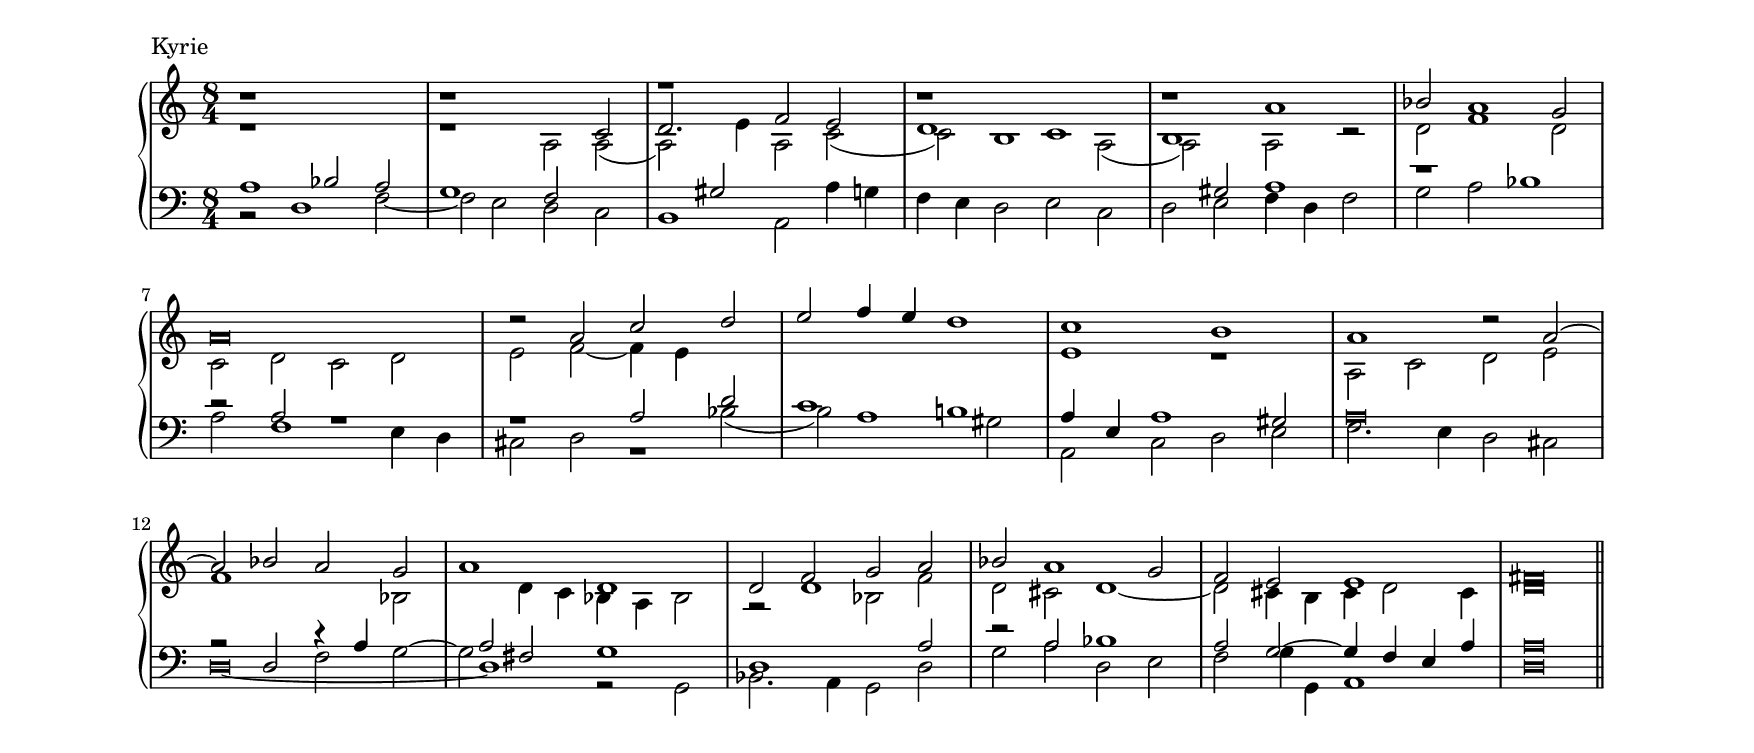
%! Title: Kyrie
%! Part: I
%! No: 3
%! Remark:

\version "2.22.1"
\include "italiano.ly"

%****************************************************************
% Start cut-&-pastable-section

%****************************************************************

\paper {
  % Set paper
  #(set-paper-size "a4landscape")
  indent = 0\mm
  line-width = 250\mm
  ragged-right = ##f
  line-width = #(- line-width (* mm 3.000000) (* mm 1))
}

\layout {
  \context {
    \Score
    \override SpacingSpanner.base-shortest-duration = #(ly:make-moment 1/8)
    \override SpacingSpanner.uniform-stretching = ##t
  }
}

%*****************************************
%  Set Header
%*****************************************
\header {
  %title = "KYRIE"
  %subtitle = "Kyrie"
  %subsubtitle = "Fiori Musicali"
  %composer = "G. Frescobaldi"
  %opus = "F.12/03"
  %tagline = "© 2022 Hautbois Project"
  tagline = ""
}

%*****************************************
% Start Voice
% Write the voices here
%*****************************************
MyMeter = \time 8/4
MyTempo = \tempo "Adantino"
MyKey = \key do \major
PieceName = "Kyrie"
MyFinalBar = \bar "||"

PieceIIIS = \relative la' {
  % bar 1 - 4
  si1*2\rest | si1*2\rest | re1*2\rest | si1*2\rest |
  
  % bar 5 - 8
  si1\rest la1 | sib2 la1 sol2 |
  \once \override NoteHead.style = #'baroque
  la\breve*1 | 
  re2\rest la do re |
  
  % bar 9 - 12
  mi2 fa4 mi re1 | do1 si1 |
  la1 re2\rest la2~ | la sib la sol |
  
  % bar 13 - 16
  la1 re,1 | re2 fa sol la |
  sib la1 sol2 | fa mi mi1 |
  
  % bar additional
  \once \override NoteHead.style = #'baroque
  fad\breve*1 |
  
  \MyFinalBar
}

PieceIIIA = \relative la {
  % bar 1 - 4
  do1*2\rest | do1\rest la2 \once \stemUp do |
  \once \stemUp re2. mi4 \once \stemUp fa2 \once \stemUp mi | \once \stemUp re1 do1 |
  
  % bar 5 - 8
  \once \stemUp si1 la2 do2\rest | re fa1 re2 |
  do2 re \change Staff=down fa,1\rest \change Staff=up \stemDown | mi'2 fa~ fa4 mi \change Staff=down \stemUp re2 |
  
  % bar 9 - 12
  do1 si! \change Staff=up \stemDown | mi1 do1\rest |
  la2 do re mi | fa1 \change Staff=down \stemUp do4\rest la \change Staff=up \stemDown sib2 |
  
  % bar 13 - 16
  \change Staff=down \stemUp la2 \change Staff=up \stemDown re4 do sib la sib2 | sol2\rest re'1 fa2 |
  re dod re1~ | re2 dod4 si dod re2 dod4 |
  
  % bar additional
  \once \override NoteHead.style = #'baroque
  re\breve*1 |
  
  \MyFinalBar
}

PieceIIIT = \relative la {
  % bar 1 - 4
  la1 sib2 la | sol1 fa2 \change Staff=up \once \stemDown la_( |
  \once \stemDown la) \change Staff=down sold \change Staff=up \stemDown la do_( | do) si1 la2_( |
  
  % bar 5 - 8
  la) \change Staff=down \stemUp sold la1 | do1*2\rest |
  do2\rest la \change Staff=up \stemDown do re \change Staff=down \stemUp | fa,1\rest la2 \once \stemDown sib_( |
  
  % bar 9 - 12
  \once \stemDown \once\omit Accidental sib2) la1 \once \stemDown sold2 | la4 mi la1 sold2 |
  \once \override NoteHead.style = #'baroque
  la\breve*1 |
  la2\rest re, \once \stemDown fa \once \stemDown sol~ |
  
  % bar 13 - 16
  \once \stemDown sol fad sol1 | re1 \change Staff=up \stemDown sib'2 \change Staff=down \stemUp la |
  re2\rest la sib1 | la2 sol~ sol4 fa mi la |
  
  % bar additional
  \once \override NoteHead.style = #'baroque
  la\breve*1 |
  
  \MyFinalBar
}

PieceIIIB = \relative re {
  % bar 1 - 4
  si2\rest re1 fa2~ | fa mi re do |
  si1 la2 la'4 sol | fa mi re2 mi do |
  
  % bar 5 - 8
  re mi fa4 re fa2 | sol la sib1 |
  la2 fa1 mi4 re | dod2 re sol,1\rest |
  
  % bar 9 - 12
  s1*2 | la2 do re mi |
  fa2. mi4 re2 dod |
  \once \override NoteHead.style = #'baroque
  re\breve*1~ |
  
  % bar 13 - 16
  re1 sol,2\rest sol | sib2. la4 sol2 re' |
  sol la re, mi | fa sol4 sol, la1 |
  
  % bar additional
  \once \override NoteHead.style = #'baroque
  re\breve*1~ |
  
  \MyFinalBar
}

%*****************************************
%  Start Score
%*****************************************

\markup { \vspace #1 }
\score {
  \header {
    piece = \PieceName
  }
  \new PianoStaff <<
    \new Staff = "up" { 
      \clef "treble"
      %\MyTempo
      \MyKey
      \MyMeter
      <<
        \PieceIIIS
        \\
        \PieceIIIA
      >>
    }
    \new Staff = "down" { 
      \clef "bass" 
      %\MyTempo
      \MyKey
      \MyMeter
      <<
        \PieceIIIT
        \\
        \PieceIIIB
      >>
    }
  >>
}